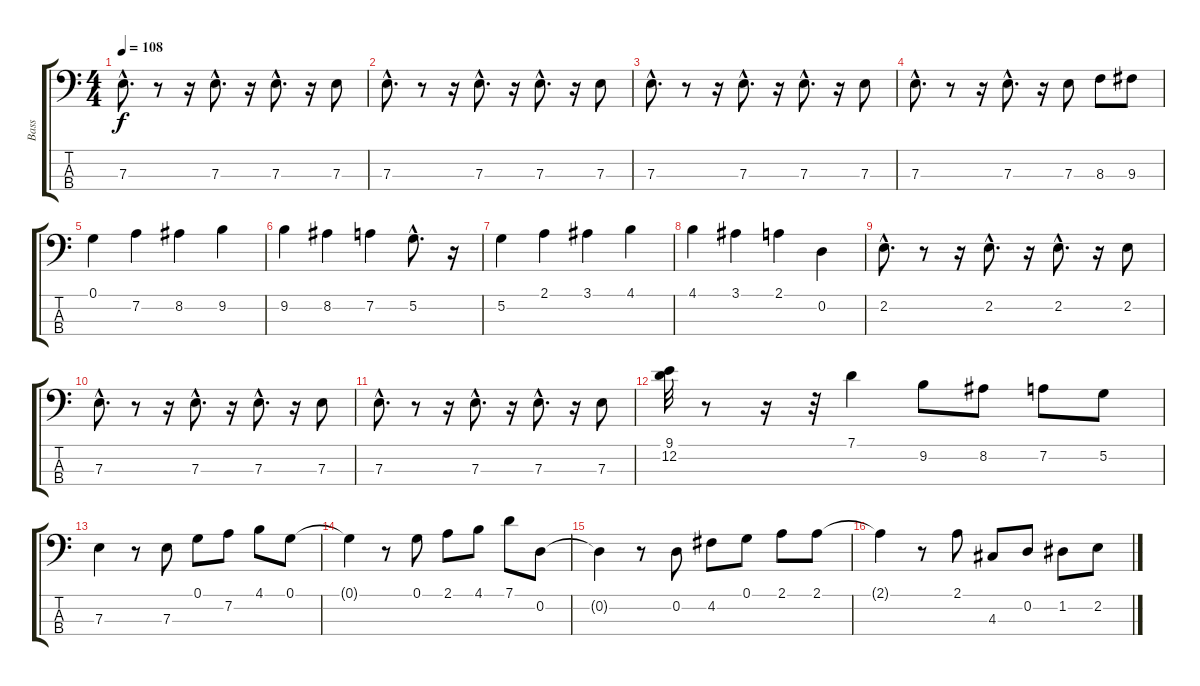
\track ("Bass" "Bass") {instrument fretlessbass}
\staff {score tabs}
\tuning (G2 D2 A1 E1) {hide}
\ts (4 4)
\tempo 108
\clef f4
\ks c
7.3{hac}.8{d dy f} r.8 r.16 7.3{hac}.8{d} r.16 7.3{hac}.8{d} r.16 7.3.8 |
7.3{hac}.8{d} r.8 r.16 7.3{hac}.8{d} r.16 7.3{hac}.8{d} r.16 7.3.8 |
7.3{hac}.8{d} r.8 r.16 7.3{hac}.8{d} r.16 7.3{hac}.8{d} r.16 7.3.8 |
7.3{hac}.8{d} r.8 r.16 7.3{hac}.8{d} r.16 7.3.8 8.3.8 9.3.8 |
0.1.4 7.2.4 8.2.4 9.2.4 |
9.2.4 8.2.4 7.2.4 5.2{hac}.8{d} r.16 |
5.2.4 2.1.4 3.1.4 4.1.4 |
4.1.4 3.1.4 2.1.4 0.2.4 |
2.2{hac}.8{d} r.8 r.16 2.2{hac}.8{d} r.16 2.2{hac}.8{d} r.16 2.2.8 |
7.3{hac}.8{d} r.8 r.16 7.3{hac}.8{d} r.16 7.3{hac}.8{d} r.16 7.3.8 |
7.3{hac}.8{d} r.8 r.16 7.3{hac}.8{d} r.16 7.3{hac}.8{d} r.16 7.3.8 |
(9.1 12.2).32 r.8 r.16 r.32 7.1.4 9.2.8 8.2.8 7.2.8 5.2.8 |
7.3.4 r.8 7.3.8 0.1.8 7.2.8 4.1.8 0.1.8 |
0.1{t}.4 r.8 0.1.8 2.1.8 4.1.8 7.1.8 0.2.8 |
0.2{t}.4 r.8 0.2.8 4.2.8 0.1.8 2.1.8 2.1.8 |
2.1{t}.4 r.8 2.1.8 4.3.8 0.2.8 1.2.8 2.2.8
